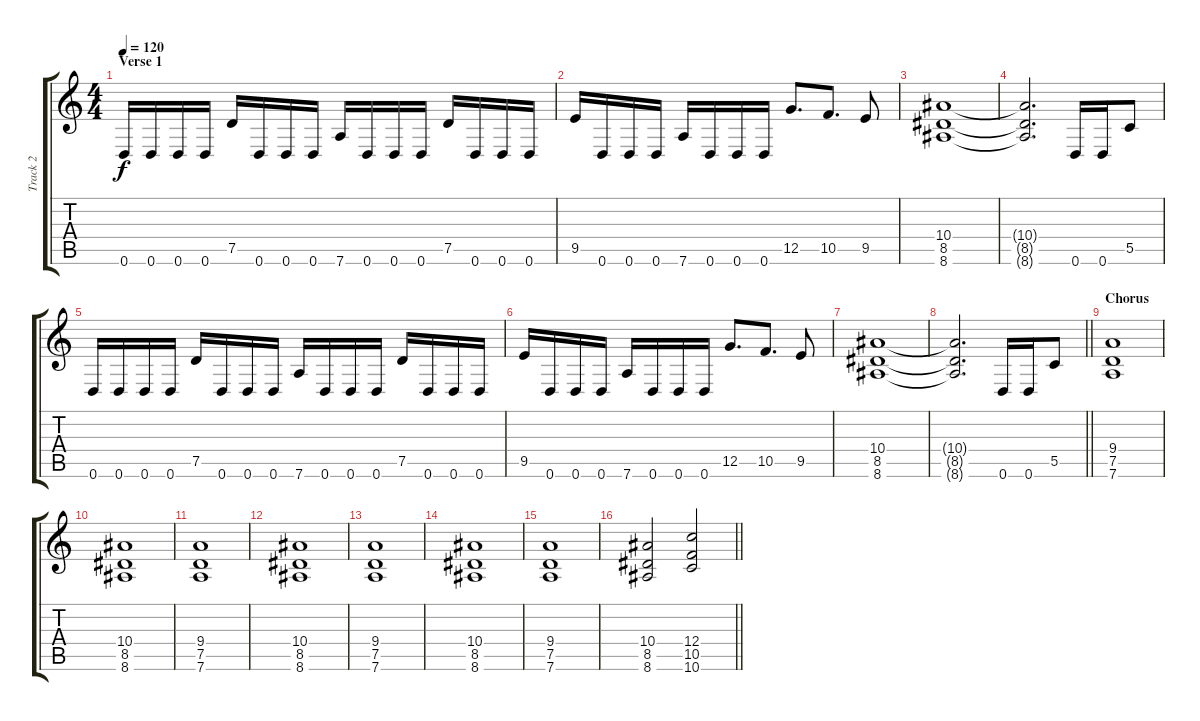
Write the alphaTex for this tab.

\track ("Track 2" "Track 2") {instrument distortionguitar}
\staff {score tabs}
\tuning (D4 A3 F3 C3 G2 D2) {hide}
\ts (4 4)
\section ("" "Verse 1")
\tempo 120
\clef g2
\ks c
0.6.16{dy f} 0.6.16 0.6.16 0.6.16 7.5.16 0.6.16 0.6.16 0.6.16 7.6.16 0.6.16 0.6.16 0.6.16 7.5.16 0.6.16 0.6.16 0.6.16 |
9.5.16 0.6.16 0.6.16 0.6.16 7.6.16 0.6.16 0.6.16 0.6.16 12.5.8{d} 10.5.8{d} 9.5.8 |
(10.4 8.5 8.6).1 |
(10.4{t} 8.5{t} 8.6{t}).2{d} 0.6.16 0.6.16 5.5.8 |
0.6.16 0.6.16 0.6.16 0.6.16 7.5.16 0.6.16 0.6.16 0.6.16 7.6.16 0.6.16 0.6.16 0.6.16 7.5.16 0.6.16 0.6.16 0.6.16 |
9.5.16 0.6.16 0.6.16 0.6.16 7.6.16 0.6.16 0.6.16 0.6.16 12.5.8{d} 10.5.8{d} 9.5.8 |
(10.4 8.5 8.6).1 |
\barLineRight lightlight
(10.4{t} 8.5{t} 8.6{t}).2{d} 0.6.16 0.6.16 5.5.8 |
\section ("" "Chorus")
(9.4 7.5 7.6).1 |
(10.4 8.5 8.6).1 |
(9.4 7.5 7.6).1 |
(10.4 8.5 8.6).1 |
(9.4 7.5 7.6).1 |
(10.4 8.5 8.6).1 |
(9.4 7.5 7.6).1 |
\barLineRight lightlight
(10.4 8.5 8.6).2 (12.4 10.5 10.6).2
